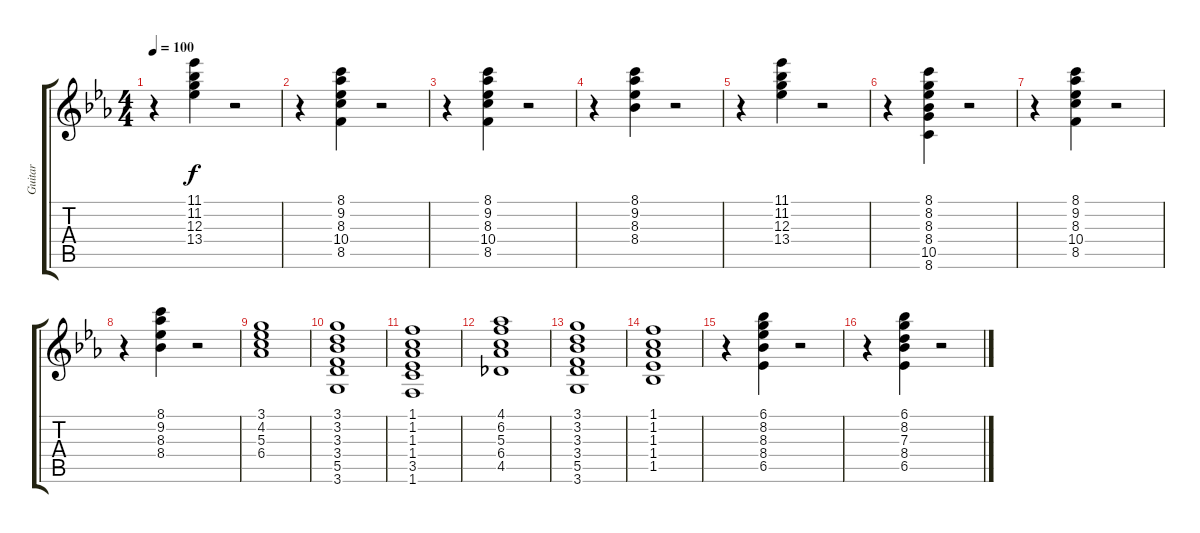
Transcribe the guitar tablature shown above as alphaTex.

\track ("Guitar" "Guitar") {instrument electricguitarjazz}
\staff {score tabs}
\tuning (E4 B3 G3 D3 A2 E2) {hide}
\ts (4 4)
\tempo 100
\clef g2
\ks eb
r.4{dy f} (11.1 11.2 12.3 13.4).4 r.2 |
r.4 (8.1 9.2 8.3 10.4 8.5).4 r.2 |
r.4 (8.1 9.2 8.3 10.4 8.5).4 r.2 |
r.4 (8.1 9.2 8.3 8.4).4 r.2 |
r.4 (11.1 11.2 12.3 13.4).4 r.2 |
r.4 (8.1 8.2 8.3 8.4 10.5 8.6).4 r.2 |
r.4 (8.1 9.2 8.3 10.4 8.5).4 r.2 |
r.4 (8.1 9.2 8.3 8.4).4 r.2 |
(3.1 4.2 5.3 6.4).1 |
(3.1 3.2 3.3 3.4 5.5 3.6).1 |
(1.1 1.2 1.3 1.4 3.5 1.6).1 |
(4.1 6.2 5.3 6.4 4.5).1 |
(3.1 3.2 3.3 3.4 5.5 3.6).1 |
(1.1 1.2 1.3 1.4 1.5).1 |
r.4 (6.1 8.2 8.3 8.4 6.5).4 r.2 |
r.4 (6.1 8.2 7.3 8.4 6.5).4 r.2
